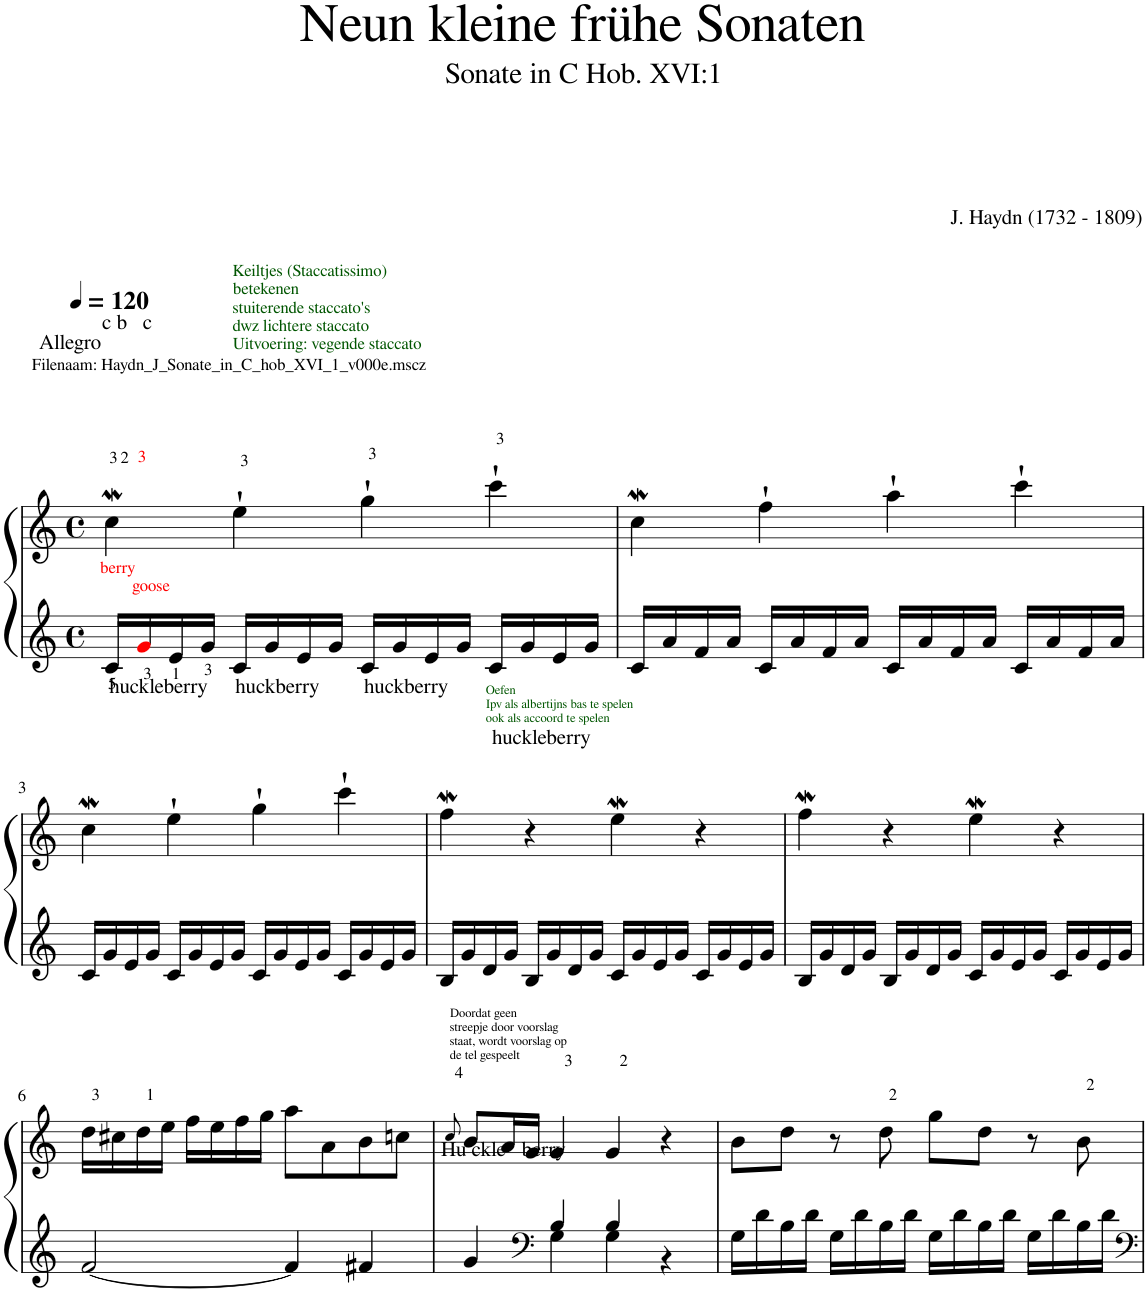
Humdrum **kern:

**kern	**kern
*part1	*part1
*staff2	*staff1
*I"Piano	*
*I'Pno.	*
*clefG2	*clefG2
*k[]	*k[]
*M4/4	*M4/4
*met(c)	*met(c)
*MM120	*MM120
=1	=1
!	!LO:TX:a:t=Filenaam&colon; Haydn_J_Sonate_in_C_hob_XVI_1_v000e.mscz
!	!LO:TX:a:t=Allegro
!	!LO:TX:b:color=#FF0000:t=berry
!	!LO:TX:a:t=c b   c
!LO:TX:b:color=#005500:t=Oefen	!
!LO:TX:b:t=Ipv als albertijns bas te spelen	!
!LO:TX:b:t=ook als accoord te spelen	!
!LO:TX:b:t=huckleberry	!
16c/LL	4ccw\
!LO:TX:a:color=#FF0000:t=goose	!
16gi/	.
16e/	.
16g/JJ	.
!	!LO:TX:a:color=#005500:t=Keiltjes (Staccatissimo)
!	!LO:TX:a:t=betekenen
!	!LO:TX:a:t=stuiterende staccato's
!	!LO:TX:a:t=dwz lichtere staccato
!	!LO:TX:a:t=Uitvoering&colon; vegende staccato
!LO:TX:b:t=huckberry	!
16c/LL	4ee`\
16g/	.
16e/	.
16g/JJ	.
!LO:TX:b:t=huckberry	!
16c/LL	4gg`\
16g/	.
16e/	.
16g/JJ	.
!LO:TX:b:t=huckleberry	!
16c/LL	4ccc`\
16g/	.
16e/	.
16g/JJ	.
=2	=2
16c/LL	4ccw\
16a/	.
16f/	.
16a/JJ	.
16c/LL	4ff`\
16a/	.
16f/	.
16a/JJ	.
16c/LL	4aa`\
16a/	.
16f/	.
16a/JJ	.
16c/LL	4ccc`\
16a/	.
16f/	.
16a/JJ	.
!!LO:LB:g=z
=3	=3
16c/LL	4ccw\
16g/	.
16e/	.
16g/JJ	.
16c/LL	4ee`\
16g/	.
16e/	.
16g/JJ	.
16c/LL	4gg`\
16g/	.
16e/	.
16g/JJ	.
16c/LL	4ccc`\
16g/	.
16e/	.
16g/JJ	.
=4	=4
16B/LL	4ffw\
16g/	.
16d/	.
16g/JJ	.
16B/LL	4r
16g/	.
16d/	.
16g/JJ	.
16c/LL	4eeW\
16g/	.
16e/	.
16g/JJ	.
16c/LL	4r
16g/	.
16e/	.
16g/JJ	.
=5	=5
16B/LL	4ffw\
16g/	.
16d/	.
16g/JJ	.
16B/LL	4r
16g/	.
16d/	.
16g/JJ	.
16c/LL	4eeW\
16g/	.
16e/	.
16g/JJ	.
16c/LL	4r
16g/	.
16e/	.
16g/JJ	.
!!LO:LB:g=z
=6	=6
[2f/	16dd\LL
.	16cc#X\
.	16dd\
.	16ee\JJ
.	16ff\LL
.	16ee\
.	16ff\
.	16gg\JJ
4f/]	8aa\L
.	8a\
4f#X/	8b\
.	8ccn\J
=7	=7
.	8qcc/
*^	*
*	*^	*
!	!	!	!LO:TX:a:t=Doordat geen
!	!	!	!LO:TX:a:t=streepje door voorslag
!	!	!	!LO:TX:a:t=staat, wordt voorslag op
!	!	!	!LO:TX:a:t=de tel gespeelt
!	!	!	!LO:TX:a:t=Hu ckle   berry
4g/	4ryy	4ryy	8b/L
.	.	.	16a/L
.	.	.	16g/JJ
*clefF4	*	*	*
4ryy	4G\	4B/	4g/
4ryy	4G\	4B/	4g/
4ryy	4r	4ryy	4r
*v	*v	*v	*
=8	=8
16G\LL	8b\L
16d\	.
16B\	8dd\J
16d\JJ	.
16G\LL	8r
16d\	.
16B\	8dd\
16d\JJ	.
16G\LL	8gg\L
16d\	.
16B\	8dd\J
16d\JJ	.
16G\LL	8r
16d\	.
16B\	8b\
16d\JJ	.
=	=
*-	*-
